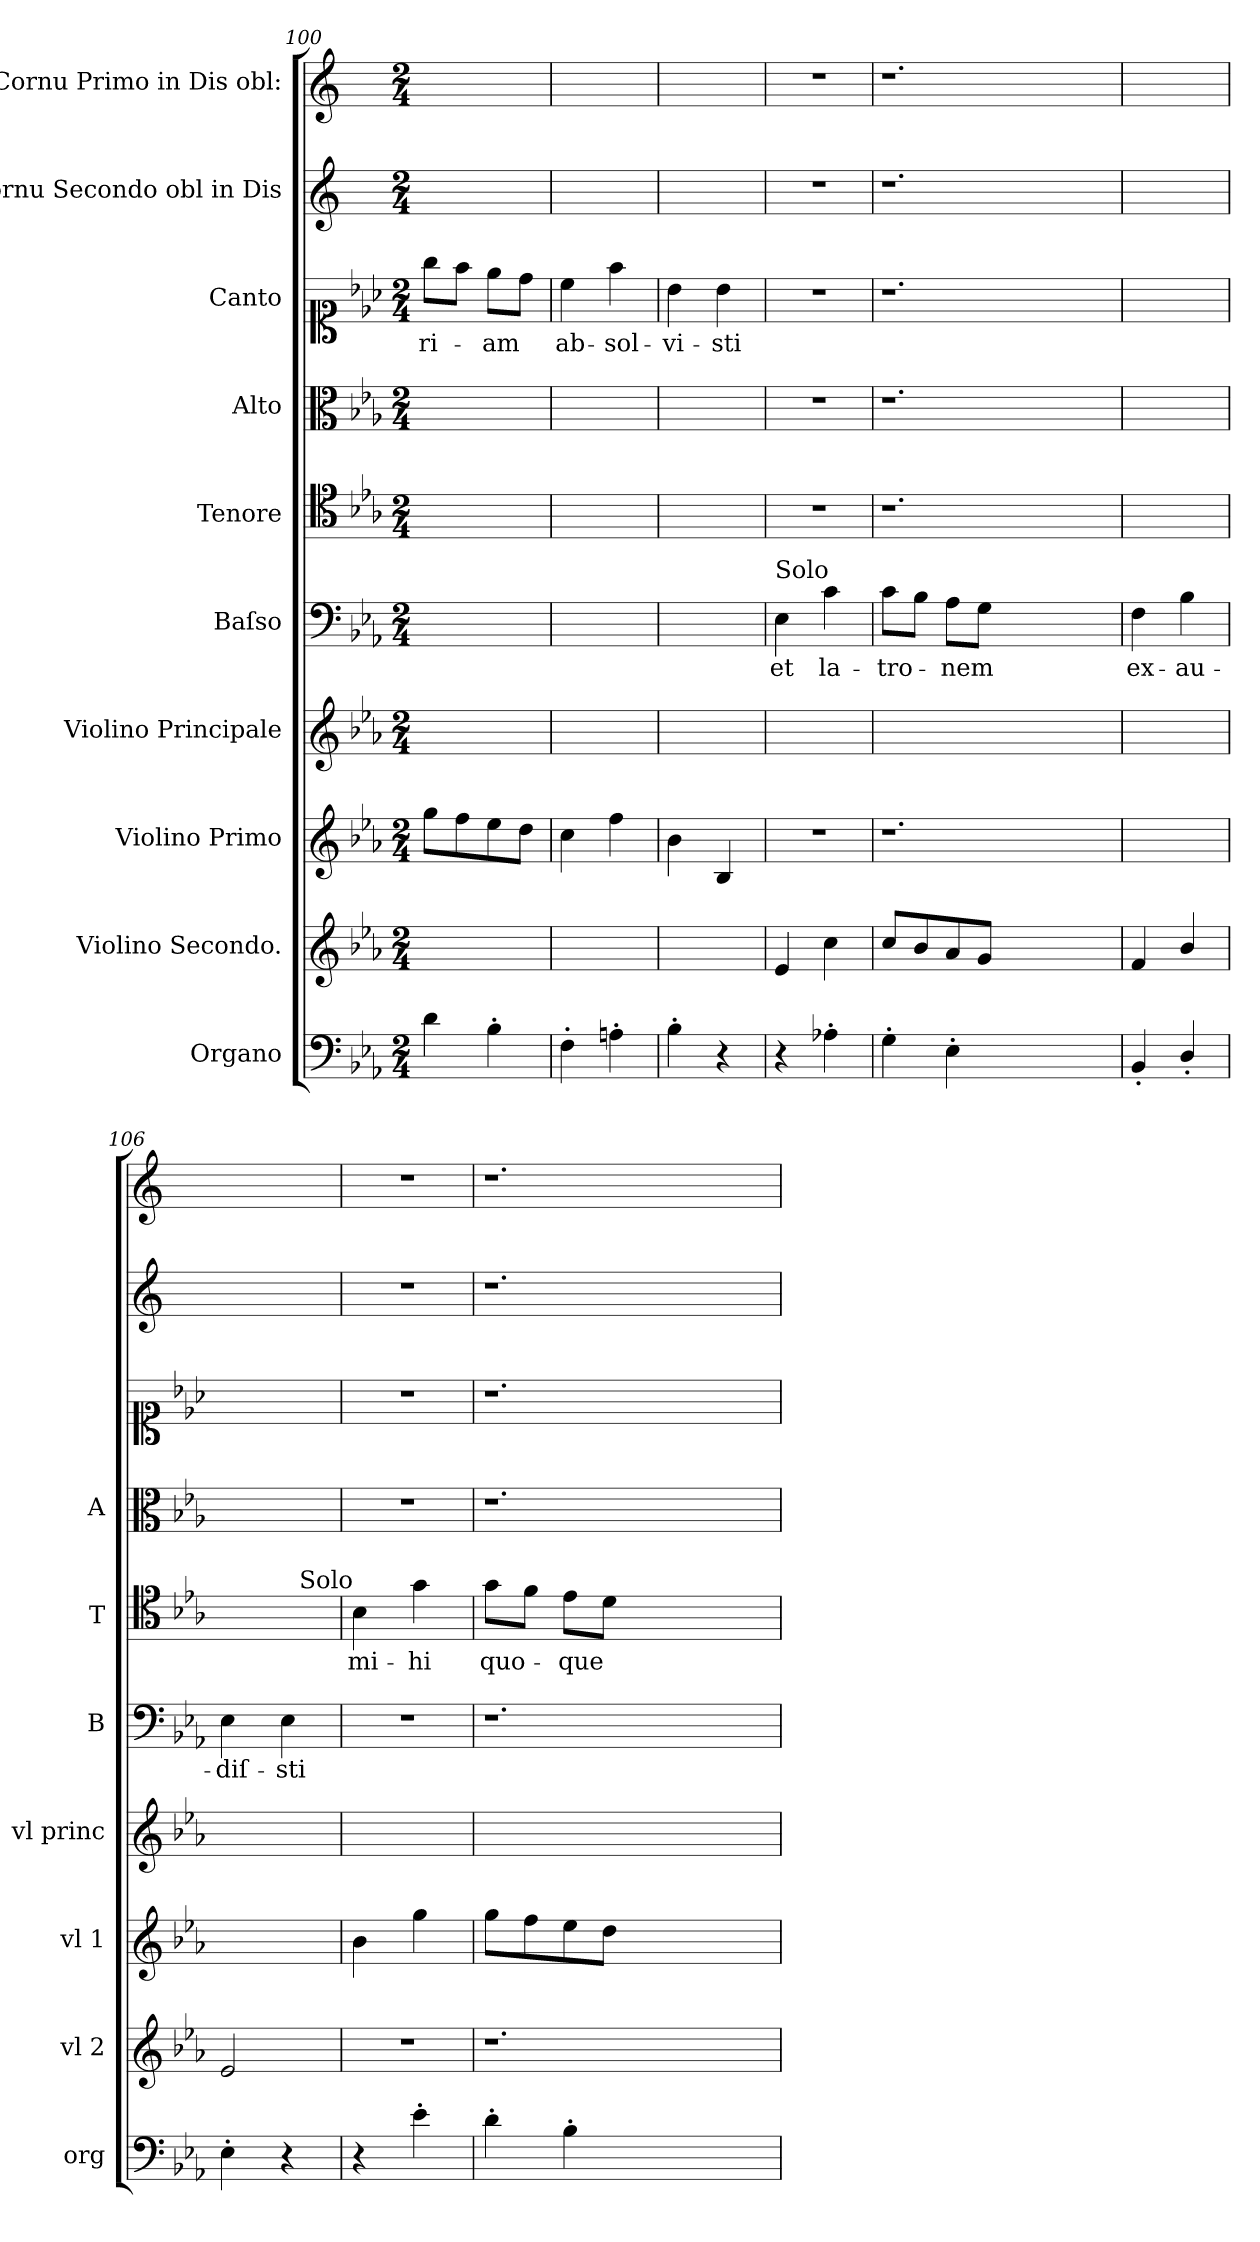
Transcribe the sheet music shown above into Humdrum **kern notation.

**kern	**kern	**dynam	**kern	**kern	**kern	**text	**kern	**text	**kern	**kern	**text	**kern	**kern
*part10	*part9	*part9	*part8	*part7	*part6	*part6	*part5	*part5	*part4	*part3	*part3	*part2	*part1
*staff10	*staff9	*staff9	*staff8	*staff7	*staff6	*staff6	*staff5	*staff5	*staff4	*staff3	*staff3	*staff2	*staff1
*I"Organo	*I"Violino Secondo.	*	*I"Violino Primo	*I"Violino Principale	*I"Baſso	*	*I"Tenore	*	*I"Alto	*I"Canto	*	*I"Cornu Secondo obl in Dis	*I"Cornu Primo in Dis obl:
*I'org	*I'vl 2	*	*I'vl 1	*I'vl princ	*I'B	*	*I'T	*	*I'A	*	*	*	*
*clefF4	*clefG2	*	*clefG2	*clefG2	*clefF4	*	*clefC4	*	*clefC3	*clefC1	*	*clefG2	*clefG2
*	*	*	*	*	*	*	*	*	*	*	*	*ITrd5c9	*ITrd5c9
*k[b-e-a-]	*k[b-e-a-]	*	*k[b-e-a-]	*k[b-e-a-]	*k[b-e-a-]	*	*k[b-e-a-]	*	*k[b-e-a-]	*k[b-e-a-]	*	*k[b-e-a-]	*k[b-e-a-]
*E-:	*E-:	*	*E-:	*E-:	*E-:	*	*E-:	*	*E-:	*E-:	*	*E-:	*E-:
*M2/4	*M2/4	*	*M2/4	*M2/4	*M2/4	*	*M2/4	*	*M2/4	*M2/4	*	*M2/4	*M2/4
=100	=100	=100	=100	=100	=100	=100	=100	=100	=100	=100	=100	=100	=100
4d\	2ryy	.	8gg\L	2ryy	2ryy	.	2ryy	.	2ryy	8gg\L	-ri-	2ryy	2ryy
.	.	.	8ff\	.	.	.	.	.	.	8ff\J	.	.	.
4B-'\	.	.	8ee-\	.	.	.	.	.	.	8ee-\L	-am	.	.
.	.	.	8dd\J	.	.	.	.	.	.	8dd\J	.	.	.
=101	=101	=101	=101	=101	=101	=101	=101	=101	=101	=101	=101	=101	=101
4F'\	2ryy	.	4cc\	2ryy	2ryy	.	2ryy	.	2ryy	4cc\	ab-	2ryy	2ryy
4An'\	.	.	4ff\	.	.	.	.	.	.	4ff\	-sol-	.	.
=102	=102	=102	=102	=102	=102	=102	=102	=102	=102	=102	=102	=102	=102
4B-'\	2ryy	.	4b-\	2ryy	2ryy	.	2ryy	.	2ryy	4b-\	-vi-	2ryy	2ryy
4r	.	.	4B-/	.	.	.	.	.	.	4b-\	-sti	.	.
=103	=103	=103	=103	=103	=103	=103	=103	=103	=103	=103	=103	=103	=103
!	!	!	!	!	!LO:TX:a:t=Solo	!	!	!	!	!	!	!	!
!	!	!LO:DY:b:rj	!	!	!	!	!	!	!	!	!	!	!
4r	4e-/	pia&colon;	2r	2ryy	4E-\	et	2r	.	2r	2r	.	2r	2r
4A-X'\	4cc\	.	.	.	4c\	la-	.	.	.	.	.	.	.
=104	=104	=104	=104	=104	=104	=104	=104	=104	=104	=104	=104	=104	=104
4G'\	8cc/L	.	1.r	2ryy	8c\L	-tro-	1.r	.	1.r	1.r	.	1.r	1.r
.	8b-/	.	.	.	8B-\J	.	.	.	.	.	.	.	.
4E-'\	8a-/	.	.	.	8A-\L	-nem	.	.	.	.	.	.	.
.	8g/J	.	.	.	8G\J	.	.	.	.	.	.	.	.
1ryy	1ryy	.	.	1ryy	1ryy	.	.	.	.	.	.	.	.
=105	=105	=105	=105	=105	=105	=105	=105	=105	=105	=105	=105	=105	=105
4BB-'>/	4f/	.	2ryy	2ryy	4F\	ex-	2ryy	.	2ryy	2ryy	.	2ryy	2ryy
4D'>/	4b-/	.	.	.	4B-\	-au-	.	.	.	.	.	.	.
=106	=106	=106	=106	=106	=106	=106	=106	=106	=106	=106	=106	=106	=106
4E-'\	2e-/	.	2ryy	2ryy	4E-\	-diſ-	2ryy	.	2ryy	2ryy	.	2ryy	2ryy
4r	.	.	.	.	4E-\	-sti	.	.	.	.	.	.	.
=107	=107	=107	=107	=107	=107	=107	=107	=107	=107	=107	=107	=107	=107
!	!	!	!	!	!	!	!LO:TX:a:rj:t=Solo	!	!	!	!	!	!
4r	2r	.	4b-\	2ryy	2r	.	4B-\	mi-	2r	2r	.	2r	2r
4e-'\	.	.	4gg\	.	.	.	4g\	-hi	.	.	.	.	.
=108	=108	=108	=108	=108	=108	=108	=108	=108	=108	=108	=108	=108	=108
4d'\	1.r	.	8gg\L	2ryy	1.r	.	8g\L	quo-	1.r	1.r	.	1.r	1.r
.	.	.	8ff\	.	.	.	8f\J	.	.	.	.	.	.
4B-'\	.	.	8ee-\	.	.	.	8e-\L	-que	.	.	.	.	.
.	.	.	8dd\J	.	.	.	8d\J	.	.	.	.	.	.
1ryy	.	.	1ryy	1ryy	.	.	1ryy	.	.	.	.	.	.
=	=	=	=	=	=	=	=	=	=	=	=	=	=
*-	*-	*-	*-	*-	*-	*-	*-	*-	*-	*-	*-	*-	*-
